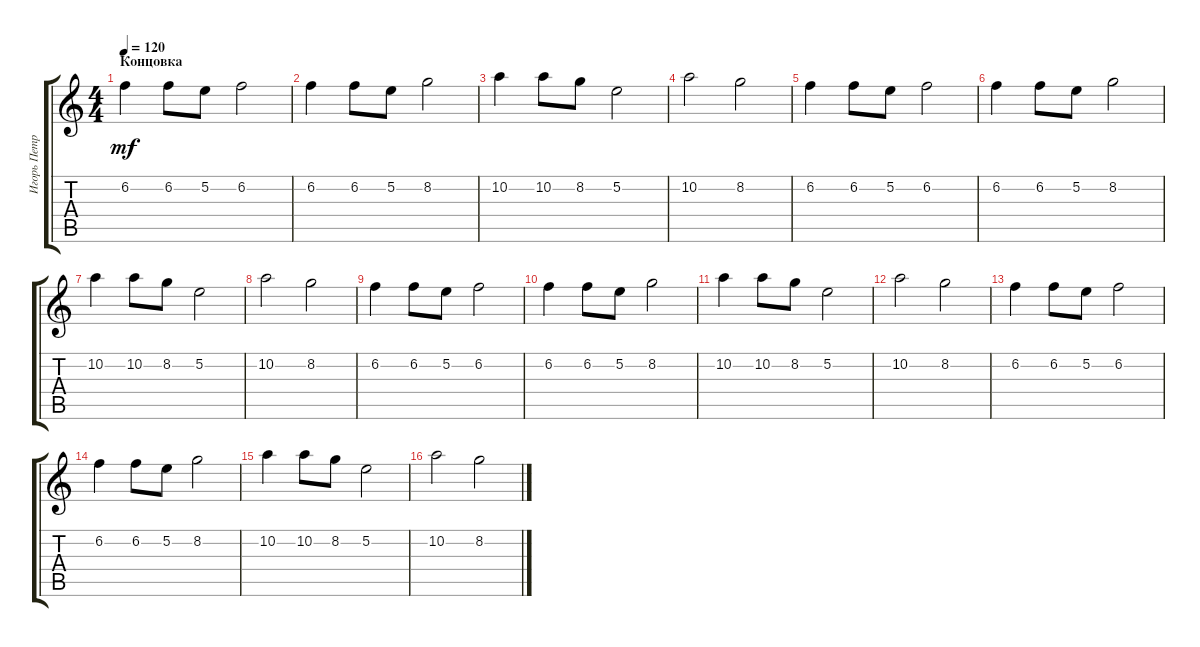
\track ("Игорь Петров (Distortion)" "Игорь Петр") {instrument overdrivenguitar}
\staff {score tabs}
\tuning (E4 B3 G3 D3 A2 E2) {hide}
\ts (4 4)
\section ("" "Концовка")
\tempo 120
\clef g2
\ks c
6.2.4{dy mf} 6.2.8 5.2.8 6.2.2 |
6.2.4 6.2.8 5.2.8 8.2.2 |
10.2.4 10.2.8 8.2.8 5.2.2 |
10.2.2 8.2.2 |
6.2.4 6.2.8 5.2.8 6.2.2 |
6.2.4 6.2.8 5.2.8 8.2.2 |
10.2.4 10.2.8 8.2.8 5.2.2 |
10.2.2 8.2.2 |
6.2.4 6.2.8 5.2.8 6.2.2 |
6.2.4 6.2.8 5.2.8 8.2.2 |
10.2.4 10.2.8 8.2.8 5.2.2 |
10.2.2 8.2.2 |
6.2.4 6.2.8 5.2.8 6.2.2 |
6.2.4 6.2.8 5.2.8 8.2.2 |
10.2.4 10.2.8 8.2.8 5.2.2 |
10.2.2 8.2.2
